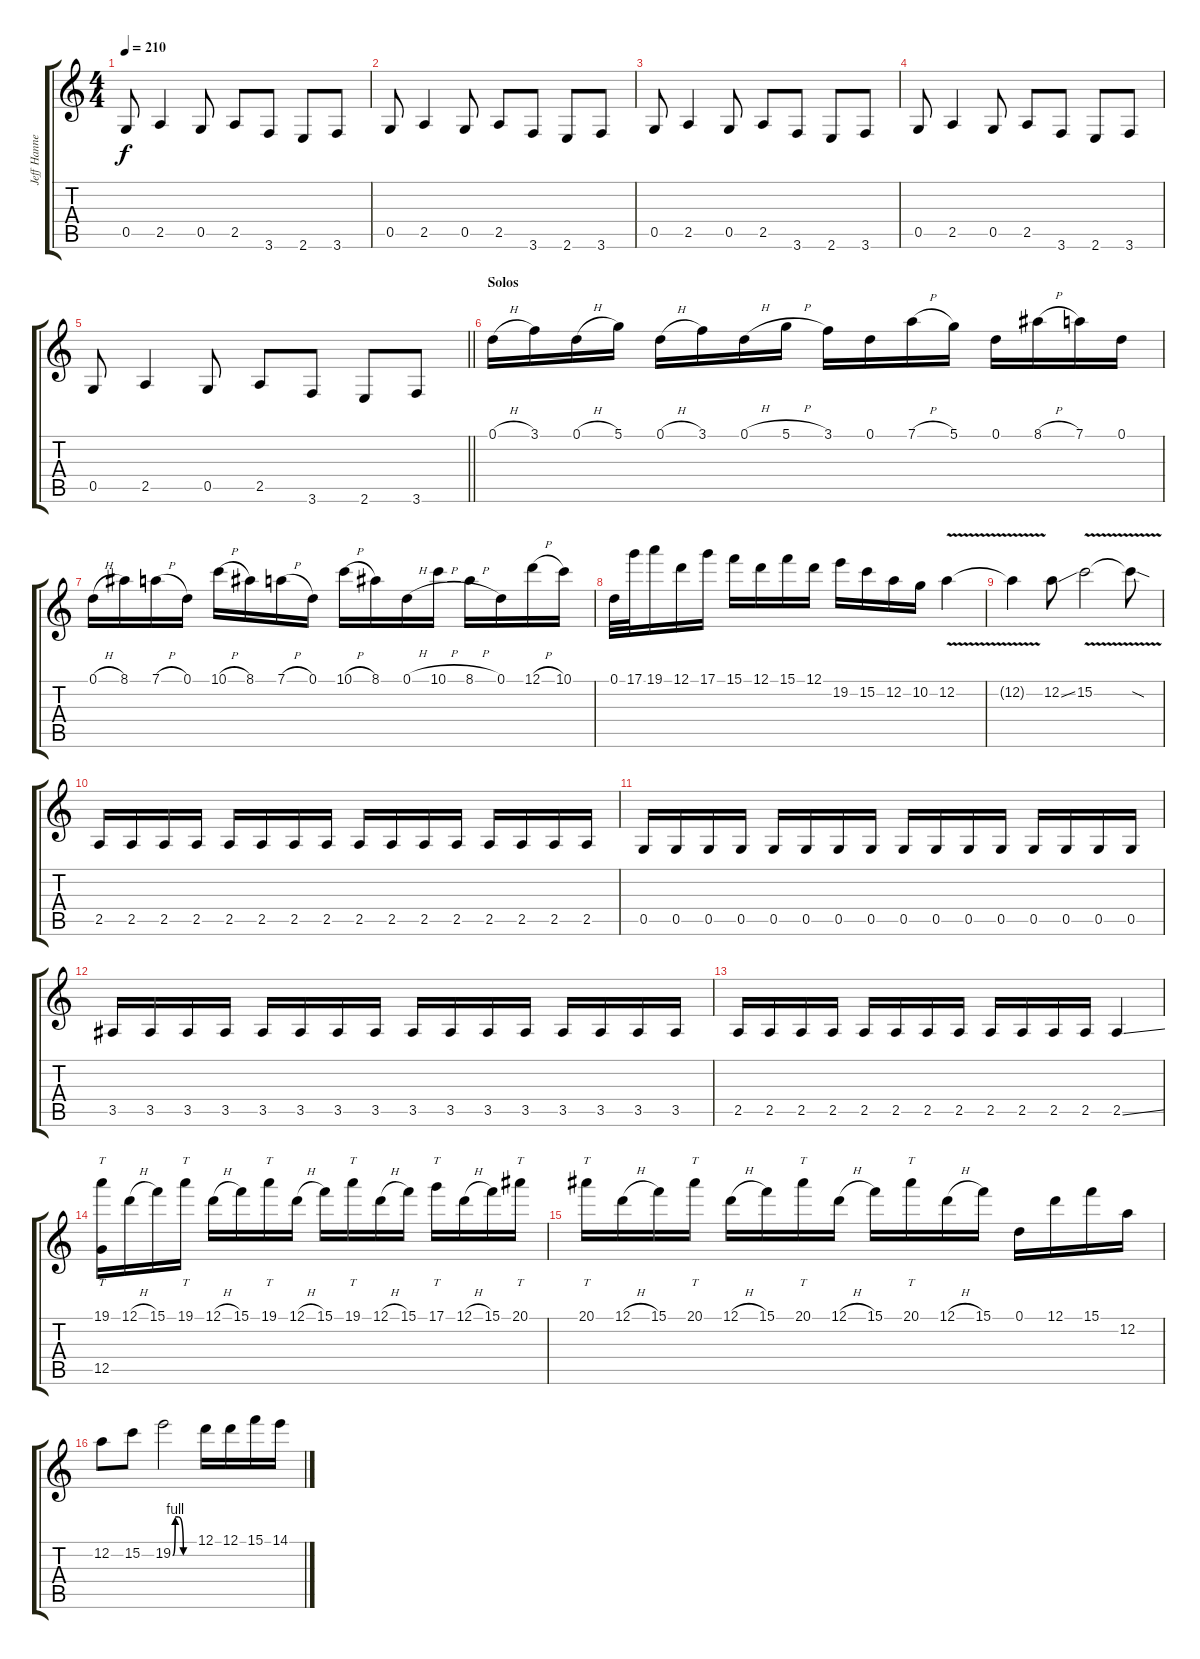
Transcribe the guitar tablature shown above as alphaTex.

\track ("Jeff Hanneman" "Jeff Hanne") {instrument overdrivenguitar}
\staff {score tabs}
\tuning (D4 A3 F3 C3 G2 D2) {hide}
\ts (4 4)
\tempo 210
\clef g2
\ks c
0.5.8{dy f} 2.5.4 0.5.8 2.5.8 3.6.8 2.6.8 3.6.8 |
0.5.8 2.5.4 0.5.8 2.5.8 3.6.8 2.6.8 3.6.8 |
0.5.8 2.5.4 0.5.8 2.5.8 3.6.8 2.6.8 3.6.8 |
0.5.8 2.5.4 0.5.8 2.5.8 3.6.8 2.6.8 3.6.8 |
\barLineRight lightlight
0.5.8 2.5.4 0.5.8 2.5.8 3.6.8 2.6.8 3.6.8 |
\section ("" "Solos")
0.1{h}.16 3.1.16 0.1{h}.16 5.1.16 0.1{h}.16 3.1.16 0.1{h}.16 5.1{h}.16 3.1.16 0.1.16 7.1{h}.16 5.1.16 0.1.16 8.1{h}.16 7.1.16 0.1.16 |
0.1{h}.16 8.1.16 7.1{h}.16 0.1.16 10.1{h}.16 8.1.16 7.1{h}.16 0.1.16 10.1{h}.16 8.1.16 0.1{h}.16 10.1{h}.16 8.1{h}.16 0.1.16 12.1{h}.16 10.1.16 |
0.1.32 17.1.32 19.1.16 12.1.16 17.1.16 15.1.16 12.1.16 15.1.16 12.1.16 19.2.16 15.2.16 12.2.16 10.2.16 12.2{v}.4 |
12.2{t}.4 12.2{ss}.8 15.2{v}.2 15.2{sod t}.8 |
2.5.16 2.5.16 2.5.16 2.5.16 2.5.16 2.5.16 2.5.16 2.5.16 2.5.16 2.5.16 2.5.16 2.5.16 2.5.16 2.5.16 2.5.16 2.5.16 |
0.5.16 0.5.16 0.5.16 0.5.16 0.5.16 0.5.16 0.5.16 0.5.16 0.5.16 0.5.16 0.5.16 0.5.16 0.5.16 0.5.16 0.5.16 0.5.16 |
3.5.16 3.5.16 3.5.16 3.5.16 3.5.16 3.5.16 3.5.16 3.5.16 3.5.16 3.5.16 3.5.16 3.5.16 3.5.16 3.5.16 3.5.16 3.5.16 |
2.5.16 2.5.16 2.5.16 2.5.16 2.5.16 2.5.16 2.5.16 2.5.16 2.5.16 2.5.16 2.5.16 2.5.16 2.5{ss}.4 |
(19.1 12.5).16{tt} 12.1{h}.16 15.1.16 19.1.16{tt} 12.1{h}.16 15.1.16 19.1.16{tt} 12.1{h}.16 15.1.16 19.1.16{tt} 12.1{h}.16 15.1.16 17.1.16{tt} 12.1{h}.16 15.1.16 20.1.16{tt} |
20.1.16{tt} 12.1{h}.16 15.1.16 20.1.16{tt} 12.1{h}.16 15.1.16 20.1.16{tt} 12.1{h}.16 15.1.16 20.1.16{tt} 12.1{h}.16 15.1.16 0.1.16 12.1.16 15.1.16 12.2.16 |
12.2.8 15.2.8 19.2{be (custom 0 0 7 4 15 4 30 0 60 0)}.2 12.1.16 12.1.16 15.1.16 14.1.16
